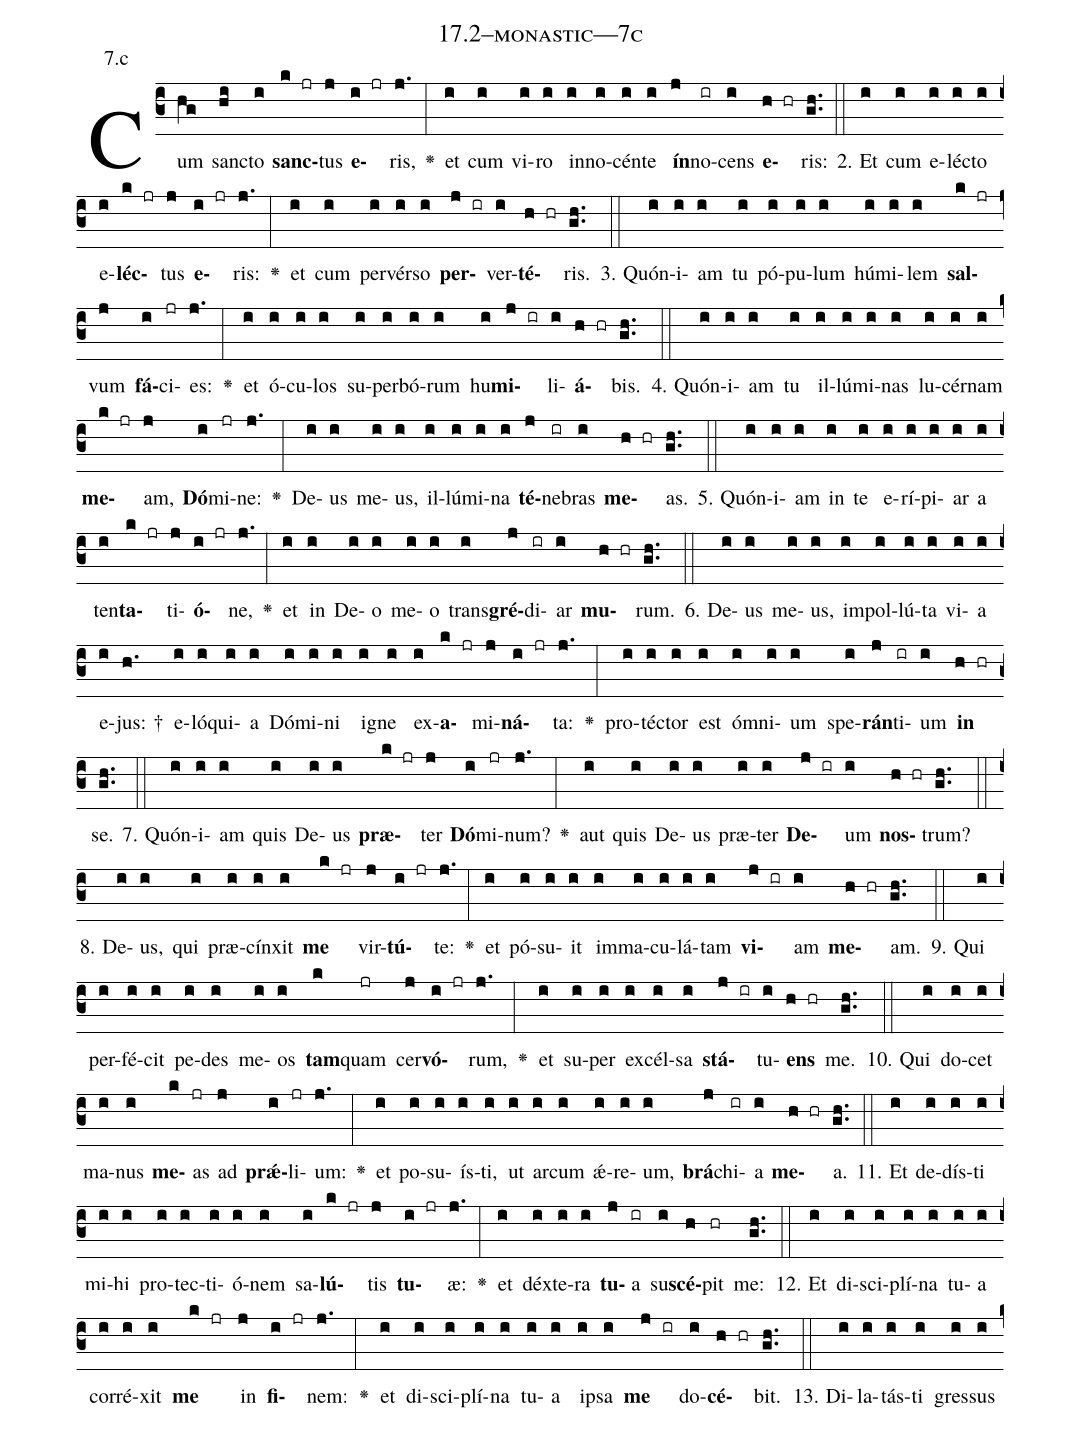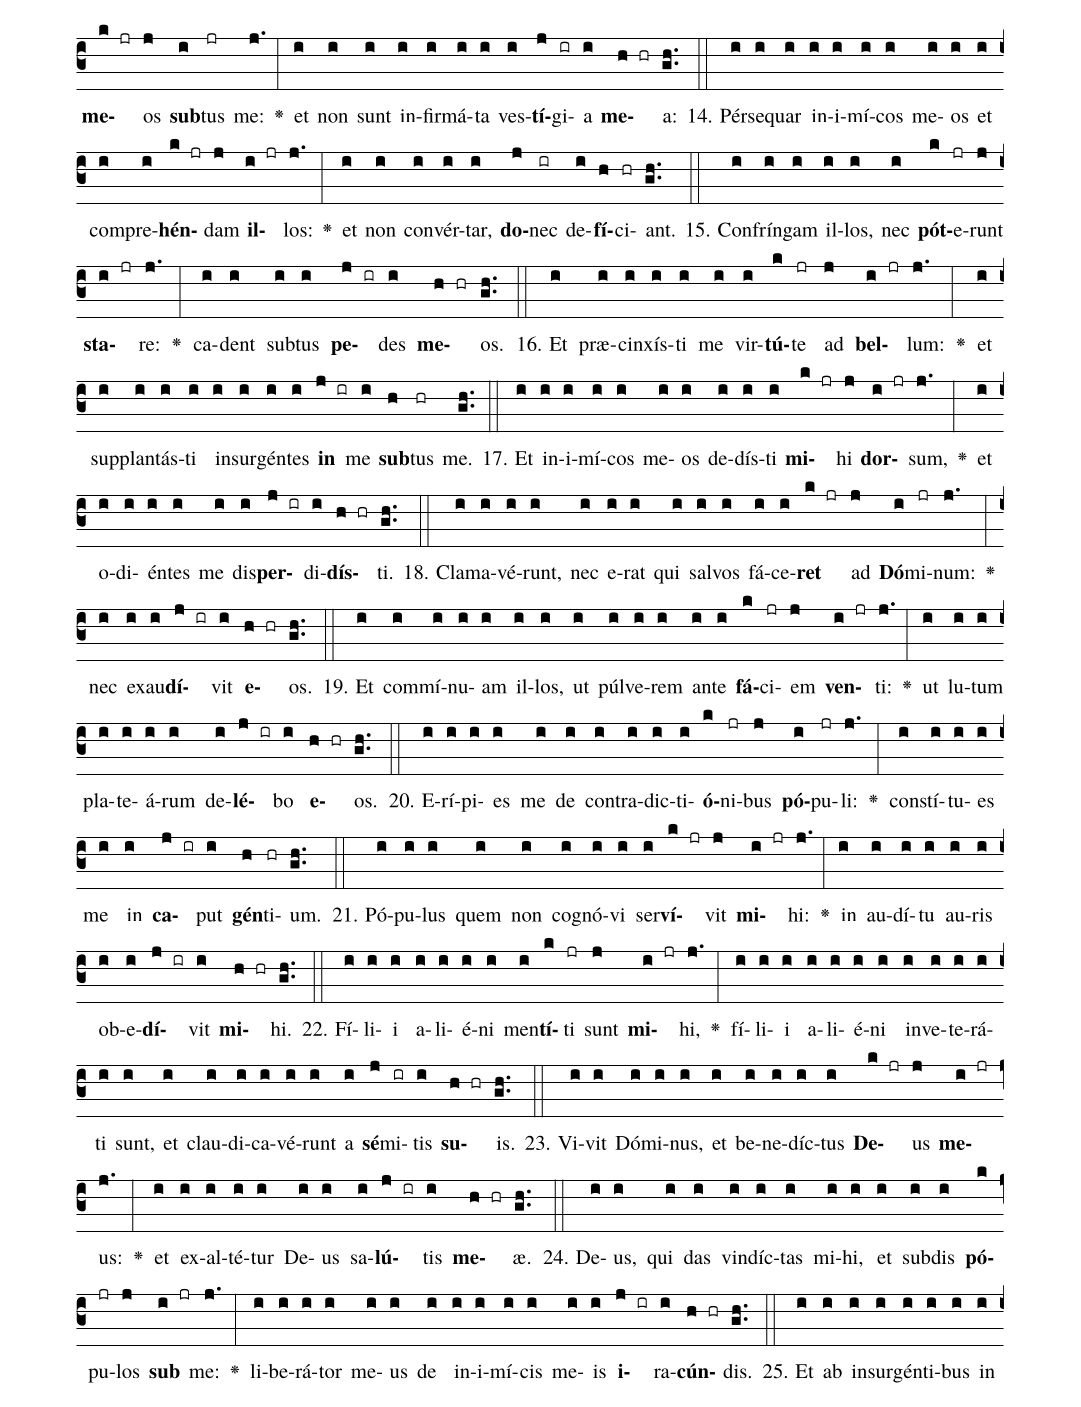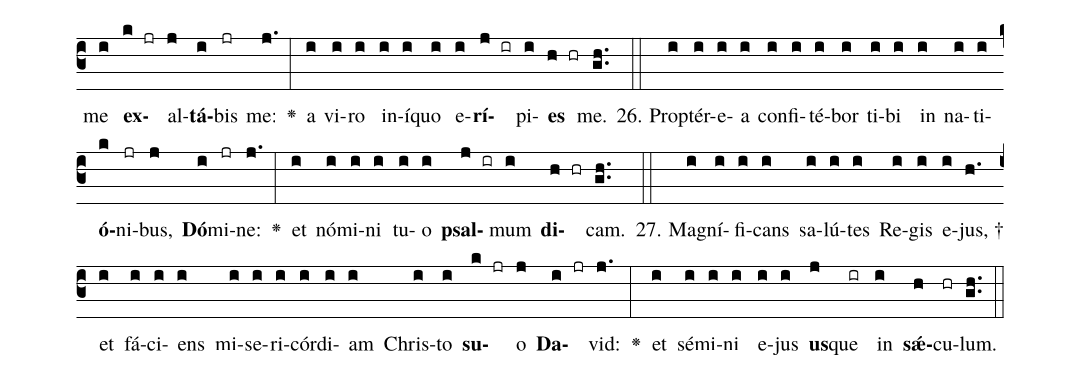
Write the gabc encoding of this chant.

name: 17.2--monastic---7c;
annotation: 7.c;
%%
(c3)Cum(hg) sanc(hi)to(i) <b>sanc</b>(k jr)tus(j) <b>e</b>(i jr)ris,(j.) <v>\greheightstar</v>(:) et(i) cum(i) vi(i)ro(i) in(i)no(i)cén(i)te(i) <b>ín</b>(j)no(ir)cens(i) <b>e</b>(h hr)ris:(gh..) (::)
2. Et(i) cum(i) e(i)léc(i)to(i) e(i)<b>léc</b>(k jr)tus(j) <b>e</b>(i jr)ris:(j.) <v>\greheightstar</v>(:) et(i) cum(i) per(i)vér(i)so(i) <b>per</b>(j ir)ver(i)<b>té</b>(h hr)ris.(gh..) (::)
3. Quón(i)i(i)am(i) tu(i) pó(i)pu(i)lum(i) hú(i)mi(i)lem(i) <b>sal</b>(k jr)vum(j) <b>fá</b>(i)ci(jr)es:(j.) <v>\greheightstar</v>(:) et(i) ó(i)cu(i)los(i) su(i)per(i)bó(i)rum(i) hu(i)<b>mi</b>(j ir)li(i)<b>á</b>(h hr)bis.(gh..) (::)
4. Quón(i)i(i)am(i) tu(i) il(i)lú(i)mi(i)nas(i) lu(i)cér(i)nam(i) <b>me</b>(k jr)am,(j) <b>Dó</b>(i)mi(jr)ne:(j.) <v>\greheightstar</v>(:) De(i)us(i) me(i)us,(i) il(i)lú(i)mi(i)na(i) <b>té</b>(j)ne(ir)bras(i) <b>me</b>(h hr)as.(gh..) (::)
5. Quón(i)i(i)am(i) in(i) te(i) e(i)rí(i)pi(i)ar(i) a(i) ten(i)<b>ta</b>(k jr)ti(j)<b>ó</b>(i jr)ne,(j.) <v>\greheightstar</v>(:) et(i) in(i) De(i)o(i) me(i)o(i) trans(i)<b>gré</b>(j)di(ir)ar(i) <b>mu</b>(h hr)rum.(gh..) (::)
6. De(i)us(i) me(i)us,(i) im(i)pol(i)lú(i)ta(i) vi(i)a(i) e(i)jus: †(h.) e(i)ló(i)qui(i)a(i) Dó(i)mi(i)ni(i) i(i)gne(i) ex(i)<b>a</b>(k jr)mi(j)<b>ná</b>(i jr)ta:(j.) <v>\greheightstar</v>(:) pro(i)téc(i)tor(i) est(i) óm(i)ni(i)um(i) spe(i)<b>rán</b>(j)ti(ir)um(i) <b>in</b>(h hr) se.(gh..) (::)
7. Quón(i)i(i)am(i) quis(i) De(i)us(i) <b>præ</b>(k jr)ter(j) <b>Dó</b>(i)mi(jr)num?(j.) <v>\greheightstar</v>(:) aut(i) quis(i) De(i)us(i) præ(i)ter(i) <b>De</b>(j ir)um(i) <b>nos</b>(h hr)trum?(gh..) (::)
8. De(i)us,(i) qui(i) præ(i)cín(i)xit(i) <b>me</b>(k jr) vir(j)<b>tú</b>(i jr)te:(j.) <v>\greheightstar</v>(:) et(i) pó(i)su(i)it(i) im(i)ma(i)cu(i)lá(i)tam(i) <b>vi</b>(j ir)am(i) <b>me</b>(h hr)am.(gh..) (::)
9. Qui(i) per(i)fé(i)cit(i) pe(i)des(i) me(i)os(i) <b>tam</b>(k)quam(jr) cer(j)<b>vó</b>(i jr)rum,(j.) <v>\greheightstar</v>(:) et(i) su(i)per(i) ex(i)cél(i)sa(i) <b>stá</b>(j ir)tu(i)<b>ens</b>(h hr) me.(gh..) (::)
10. Qui(i) do(i)cet(i) ma(i)nus(i) <b>me</b>(k)as(jr) ad(j) <b>prǽ</b>(i)li(jr)um:(j.) <v>\greheightstar</v>(:) et(i) po(i)su(i)ís(i)ti,(i) ut(i) ar(i)cum(i) ǽ(i)re(i)um,(i) <b>brá</b>(j)chi(ir)a(i) <b>me</b>(h hr)a.(gh..) (::)
11. Et(i) de(i)dís(i)ti(i) mi(i)hi(i) pro(i)tec(i)ti(i)ó(i)nem(i) sa(i)<b>lú</b>(k jr)tis(j) <b>tu</b>(i jr)æ:(j.) <v>\greheightstar</v>(:) et(i) déx(i)te(i)ra(i) <b>tu</b>(j)a(ir) su(i)<b>scé</b>(h)pit(hr) me:(gh..) (::)
12. Et(i) di(i)sci(i)plí(i)na(i) tu(i)a(i) cor(i)ré(i)xit(i) <b>me</b>(k jr) in(j) <b>fi</b>(i jr)nem:(j.) <v>\greheightstar</v>(:) et(i) di(i)sci(i)plí(i)na(i) tu(i)a(i) ip(i)sa(i) <b>me</b>(j ir) do(i)<b>cé</b>(h hr)bit.(gh..) (::)
13. Di(i)la(i)tás(i)ti(i) gres(i)sus(i) <b>me</b>(k jr)os(j) <b>sub</b>(i)tus(jr) me:(j.) <v>\greheightstar</v>(:) et(i) non(i) sunt(i) in(i)fir(i)má(i)ta(i) ves(i)<b>tí</b>(j)gi(ir)a(i) <b>me</b>(h hr)a:(gh..) (::)
14. Pér(i)se(i)quar(i) in(i)i(i)mí(i)cos(i) me(i)os(i) et(i) com(i)pre(i)<b>hén</b>(k jr)dam(j) <b>il</b>(i jr)los:(j.) <v>\greheightstar</v>(:) et(i) non(i) con(i)vér(i)tar,(i) <b>do</b>(j)nec(ir) de(i)<b>fí</b>(h)ci(hr)ant.(gh..) (::)
15. Con(i)frín(i)gam(i) il(i)los,(i) nec(i) <b>pót</b>(k)e(jr)runt(j) <b>sta</b>(i jr)re:(j.) <v>\greheightstar</v>(:) ca(i)dent(i) sub(i)tus(i) <b>pe</b>(j ir)des(i) <b>me</b>(h hr)os.(gh..) (::)
16. Et(i) præ(i)cin(i)xís(i)ti(i) me(i) vir(i)<b>tú</b>(k)te(jr) ad(j) <b>bel</b>(i jr)lum:(j.) <v>\greheightstar</v>(:) et(i) sup(i)plan(i)tás(i)ti(i) in(i)sur(i)gén(i)tes(i) <b>in</b>(j ir) me(i) <b>sub</b>(h)tus(hr) me.(gh..) (::)
17. Et(i) in(i)i(i)mí(i)cos(i) me(i)os(i) de(i)dís(i)ti(i) <b>mi</b>(k jr)hi(j) <b>dor</b>(i jr)sum,(j.) <v>\greheightstar</v>(:) et(i) o(i)di(i)én(i)tes(i) me(i) dis(i)<b>per</b>(j ir)di(i)<b>dís</b>(h hr)ti.(gh..) (::)
18. Cla(i)ma(i)vé(i)runt,(i) nec(i) e(i)rat(i) qui(i) sal(i)vos(i) fá(i)ce(i)<b>ret</b>(k jr) ad(j) <b>Dó</b>(i)mi(jr)num:(j.) <v>\greheightstar</v>(:) nec(i) ex(i)au(i)<b>dí</b>(j ir)vit(i) <b>e</b>(h hr)os.(gh..) (::)
19. Et(i) com(i)mí(i)nu(i)am(i) il(i)los,(i) ut(i) púl(i)ve(i)rem(i) an(i)te(i) <b>fá</b>(k)ci(jr)em(j) <b>ven</b>(i jr)ti:(j.) <v>\greheightstar</v>(:) ut(i) lu(i)tum(i) pla(i)te(i)á(i)rum(i) de(i)<b>lé</b>(j ir)bo(i) <b>e</b>(h hr)os.(gh..) (::)
20. E(i)rí(i)pi(i)es(i) me(i) de(i) con(i)tra(i)dic(i)ti(i)<b>ó</b>(k)ni(jr)bus(j) <b>pó</b>(i)pu(jr)li:(j.) <v>\greheightstar</v>(:) con(i)stí(i)tu(i)es(i) me(i) in(i) <b>ca</b>(j ir)put(i) <b>gén</b>(h)ti(hr)um.(gh..) (::)
21. Pó(i)pu(i)lus(i) quem(i) non(i) co(i)gnó(i)vi(i) ser(i)<b>ví</b>(k jr)vit(j) <b>mi</b>(i jr)hi:(j.) <v>\greheightstar</v>(:) in(i) au(i)dí(i)tu(i) au(i)ris(i) ob(i)e(i)<b>dí</b>(j ir)vit(i) <b>mi</b>(h hr)hi.(gh..) (::)
22. Fí(i)li(i)i(i) a(i)li(i)é(i)ni(i) men(i)<b>tí</b>(k)ti(jr) sunt(j) <b>mi</b>(i jr)hi,(j.) <v>\greheightstar</v>(:) fí(i)li(i)i(i) a(i)li(i)é(i)ni(i) in(i)ve(i)te(i)rá(i)ti(i) sunt,(i) et(i) clau(i)di(i)ca(i)vé(i)runt(i) a(i) <b>sé</b>(j)mi(ir)tis(i) <b>su</b>(h hr)is.(gh..) (::)
23. Vi(i)vit(i) Dó(i)mi(i)nus,(i) et(i) be(i)ne(i)díc(i)tus(i) <b>De</b>(k jr)us(j) <b>me</b>(i jr)us:(j.) <v>\greheightstar</v>(:) et(i) ex(i)al(i)té(i)tur(i) De(i)us(i) sa(i)<b>lú</b>(j ir)tis(i) <b>me</b>(h hr)æ.(gh..) (::)
24. De(i)us,(i) qui(i) das(i) vin(i)díc(i)tas(i) mi(i)hi,(i) et(i) sub(i)dis(i) <b>pó</b>(k)pu(jr)los(j) <b>sub</b>(i jr) me:(j.) <v>\greheightstar</v>(:) li(i)be(i)rá(i)tor(i) me(i)us(i) de(i) in(i)i(i)mí(i)cis(i) me(i)is(i) <b>i</b>(j ir)ra(i)<b>cún</b>(h hr)dis.(gh..) (::)
25. Et(i) ab(i) in(i)sur(i)gén(i)ti(i)bus(i) in(i) me(i) <b>ex</b>(k jr)al(j)<b>tá</b>(i)bis(jr) me:(j.) <v>\greheightstar</v>(:) a(i) vi(i)ro(i) in(i)í(i)quo(i) e(i)<b>rí</b>(j ir)pi(i)<b>es</b>(h hr) me.(gh..) (::)
26. Prop(i)tér(i)e(i)a(i) con(i)fi(i)té(i)bor(i) ti(i)bi(i) in(i) na(i)ti(i)<b>ó</b>(k)ni(jr)bus,(j) <b>Dó</b>(i)mi(jr)ne:(j.) <v>\greheightstar</v>(:) et(i) nó(i)mi(i)ni(i) tu(i)o(i) <b>psal</b>(j ir)mum(i) <b>di</b>(h hr)cam.(gh..) (::)
27. Ma(i)gní(i)fi(i)cans(i) sa(i)lú(i)tes(i) Re(i)gis(i) e(i)jus, †(h.) et(i) fá(i)ci(i)ens(i) mi(i)se(i)ri(i)cór(i)di(i)am(i) Chris(i)to(i) <b>su</b>(k jr)o(j) <b>Da</b>(i jr)vid:(j.) <v>\greheightstar</v>(:) et(i) sé(i)mi(i)ni(i) e(i)jus(i) <b>us</b>(j)que(ir) in(i) <b>sǽ</b>(h)cu(hr)lum.(gh..) (::)
